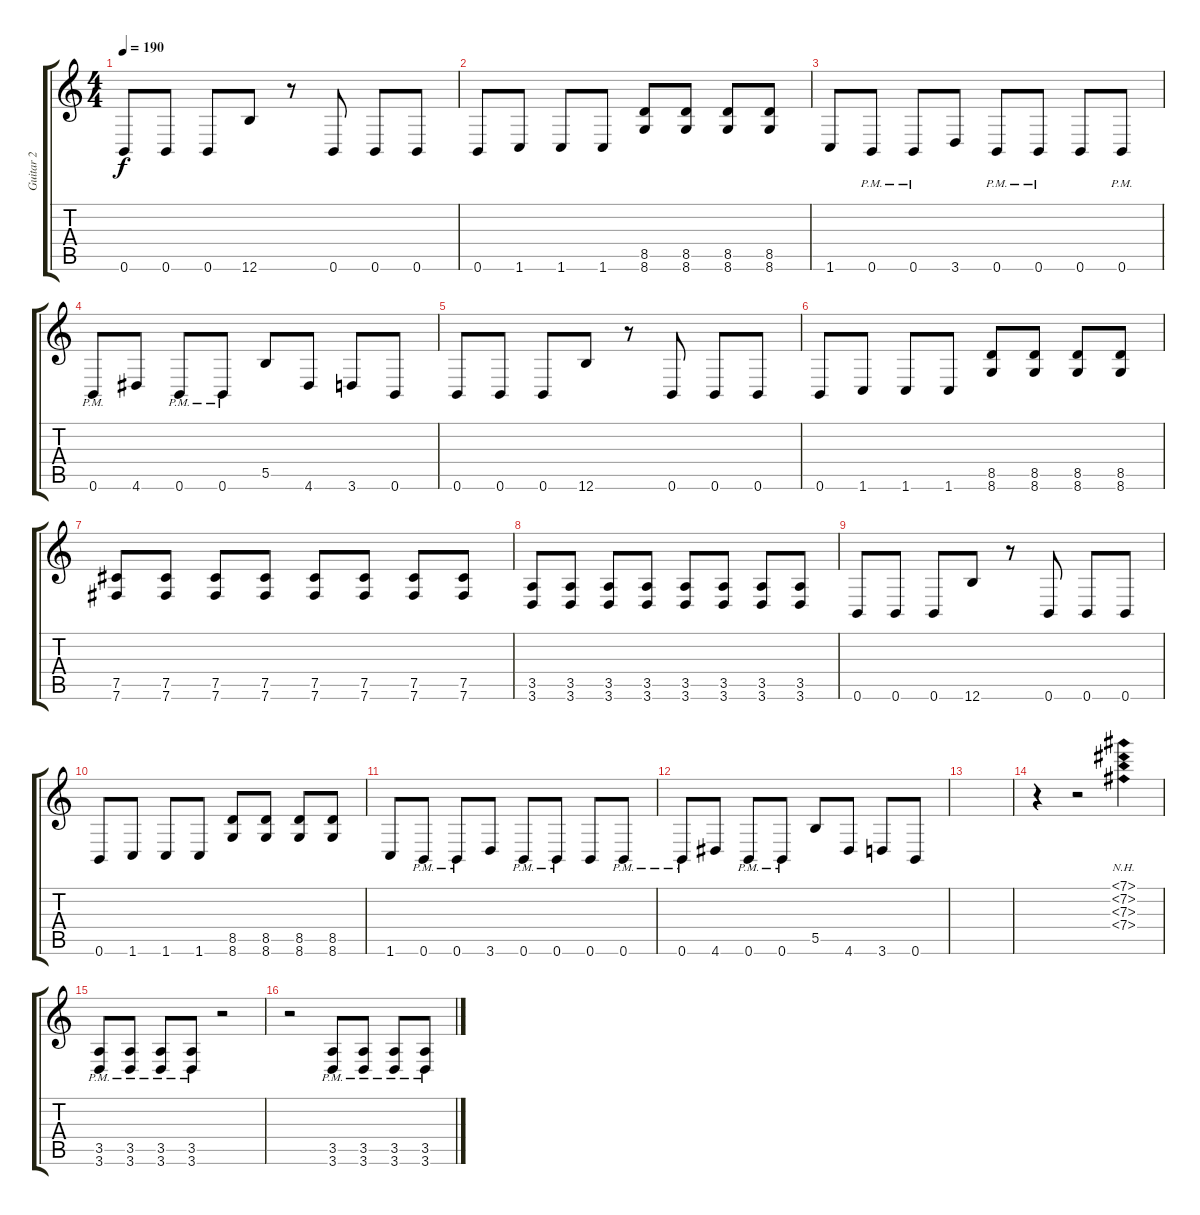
\track ("Guitar 2" "Guitar 2") {instrument distortionguitar}
\staff {score tabs}
\tuning (Db4 Ab3 E3 B2 Gb2 B1) {hide}
\ts (4 4)
\tempo 190
\clef g2
\ks c
0.6.8{dy f} 0.6.8 0.6.8 12.6.8 r.8 0.6.8 0.6.8 0.6.8 |
0.6.8 1.6.8 1.6.8 1.6.8 (8.5 8.6).8 (8.5 8.6).8 (8.5 8.6).8 (8.5 8.6).8 |
1.6.8 0.6{pm}.8 0.6{pm}.8 3.6.8 0.6{pm}.8 0.6{pm}.8 0.6.8 0.6{pm}.8 |
0.6{pm}.8 4.6.8 0.6{pm}.8 0.6{pm}.8 5.5.8 4.6.8 3.6.8 0.6.8 |
0.6.8 0.6.8 0.6.8 12.6.8 r.8 0.6.8 0.6.8 0.6.8 |
0.6.8 1.6.8 1.6.8 1.6.8 (8.5 8.6).8 (8.5 8.6).8 (8.5 8.6).8 (8.5 8.6).8 |
(7.5 7.6).8 (7.5 7.6).8 (7.5 7.6).8 (7.5 7.6).8 (7.5 7.6).8 (7.5 7.6).8 (7.5 7.6).8 (7.5 7.6).8 |
(3.5 3.6).8 (3.5 3.6).8 (3.5 3.6).8 (3.5 3.6).8 (3.5 3.6).8 (3.5 3.6).8 (3.5 3.6).8 (3.5 3.6).8 |
0.6.8 0.6.8 0.6.8 12.6.8 r.8 0.6.8 0.6.8 0.6.8 |
0.6.8 1.6.8 1.6.8 1.6.8 (8.5 8.6).8 (8.5 8.6).8 (8.5 8.6).8 (8.5 8.6).8 |
1.6.8 0.6{pm}.8 0.6{pm}.8 3.6.8 0.6{pm}.8 0.6{pm}.8 0.6.8 0.6{pm}.8 |
0.6{pm}.8 4.6.8 0.6{pm}.8 0.6{pm}.8 5.5.8 4.6.8 3.6.8 0.6.8 |
|
r.4 r.2 (7.1{nh} 7.2{nh} 7.3{nh} 7.4{nh}).4 |
(3.5{pm} 3.6{pm}).8 (3.5{pm} 3.6{pm}).8 (3.5{pm} 3.6{pm}).8 (3.5{pm} 3.6{pm}).8 r.2 |
r.2 (3.5{pm} 3.6{pm}).8 (3.5{pm} 3.6{pm}).8 (3.5{pm} 3.6{pm}).8 (3.5{pm} 3.6{pm}).8
